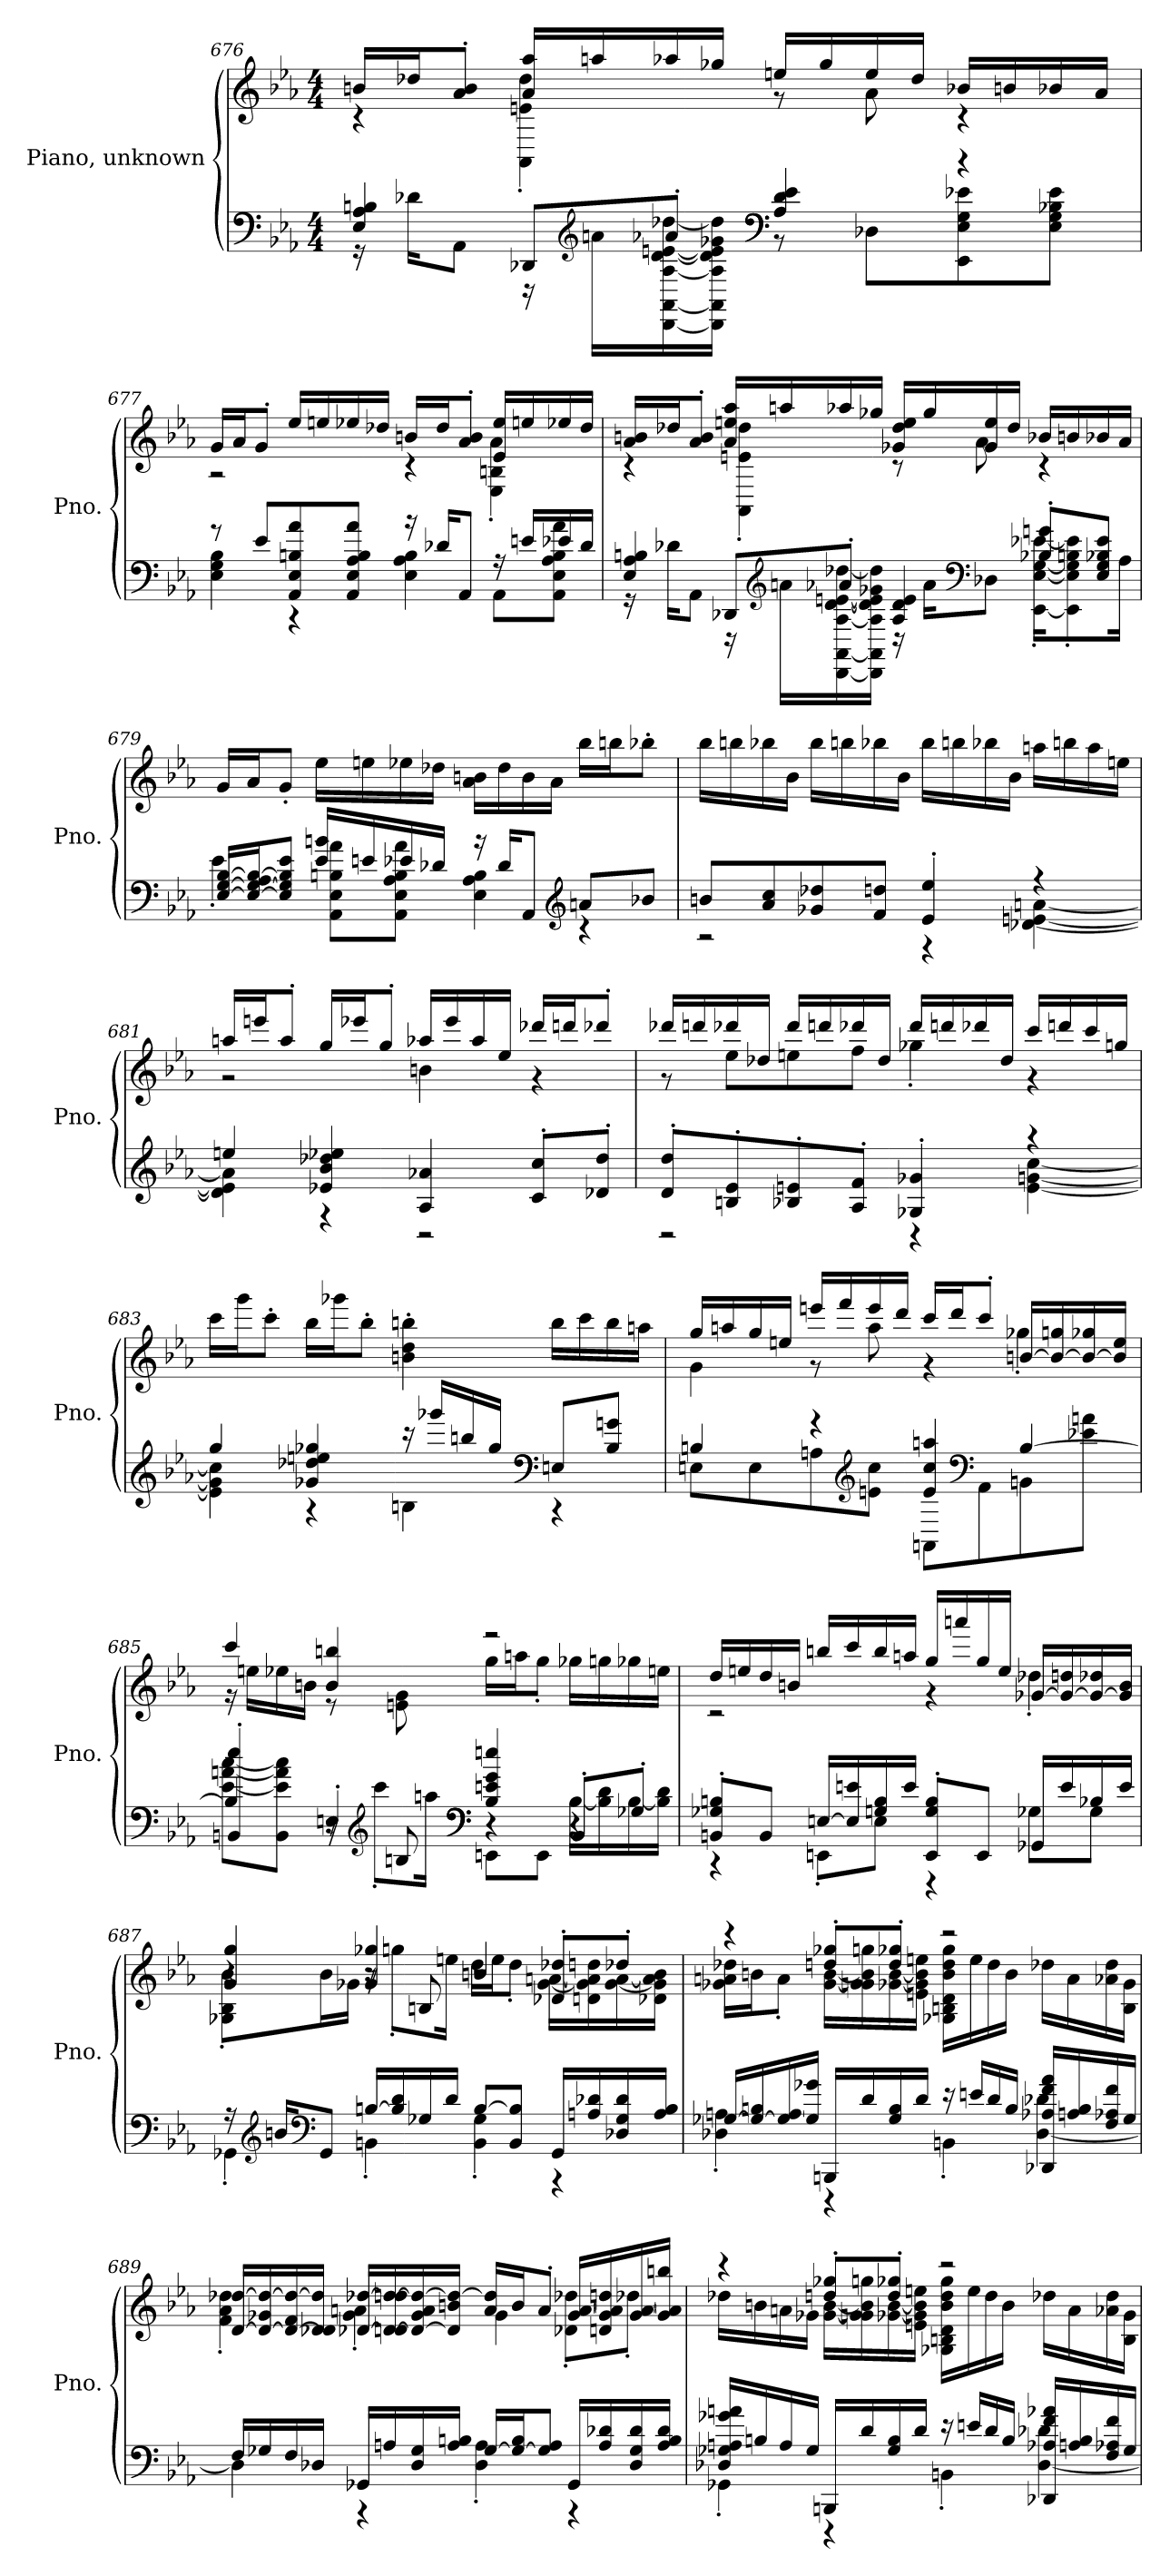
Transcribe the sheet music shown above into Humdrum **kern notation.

**kern	**kern
*part1	*part1
*staff2	*staff1
*I"Piano, unknown	*
*I'Pno.	*
!!LO:LB:g=z
*clefF4	*clefG2
*k[b-e-a-]	*k[b-e-a-]
*M4/4	*M4/4
=676	=676
*^	*^
4E-/ 4A-/ 4Bn/	16r	16bn/LL	4r
.	16d-X\KL	16dd-X/J	.
.	8AA-\J	8a-/' 8b/'J	.
8DD-X/L	16r	16a-/ 16aa-/LL	4AA-\' 4en\' 4dd-\'
*clefG2	*	*	*
.	16an\LL	16aan/	.
8a-X'/J	[16DD-\ [16AA-\ [16A-\ [16d-\ [16en\ [16dd-X\	16aa-X/	.
.	16DD-\] 16AA-\] 16A-\] 16d-\] 16e\] 16g-X\ 16dd-\]JJ	16gg-X/JJ	.
*clefF4	*	*	*
4A-/ 4d-/ 4e/	8r	16een/LL	8r
.	.	16gg-/	.
.	8D-X\L	16ee/	8a-\
.	.	16dd-/JJ	.
4r	8EE-\ 8E-\ 8G\ 8e-X\	16b-X/LL	4r
.	.	16bn/	.
.	8E-\ 8G\ 8B-X\ 8e-\J	16b-X/	.
.	.	16a-/JJ	.
!!LO:LB:g=z	!!
=677	=677	=677	=677
8r	4E-\ 4G\ 4B-\	16g/LL	2r
.	.	16a-/J	.
8e-/L	.	8g'/J	.
8AA-/ 8E-/ 8Bn/ 8a-/	4r	16ee-/LL	.
.	.	16een/	.
8AA-/ 8E-/ 8A-/ 8B/ 8a-/J	.	16ee-X/	.
.	.	16dd-X/JJ	.
16r	4E-\ 4A-\ 4B\	16bn/LL	4r
16d-X/KL	.	16dd-/J	.
8AA-/J	.	8a-/' 8b/'J	.
16r	8AA-\L	16e-/ 16ee-/LL	4E-\' 4Bn\' 4a-\'
16en/LL	.	16een/	.
16e-X/	8AA-\ 8E-\ 8A-\ 8B\ 8a-\J	16ee-X/	.
16d-/JJ	.	16dd-/JJ	.
!!LO:LB:g=z	!!
=678	=678	=678	=678
4E-/ 4A-/ 4Bn/	16r	16a-/ 16bn/LL	4r
.	16d-X\KL	16dd-X/J	.
.	8AA-\J	8a-/' 8b/'J	.
8DD-X/L	16r	16a-/ 16een/ 16aa-/LL	4AA-\' 4en\' 4dd-\'
*clefG2	*	*	*
.	16an\LL	16aan/	.
8a-X'/J	[16DD-\ [16AA-\ [16A-\ [16d-\ [16en\ [16dd-X\	16aa-X/	.
.	16DD-\] 16AA-\] 16A-\] 16d-\] 16e\] 16g-X\ 16dd-\]JJ	16gg-X/JJ	.
4A-/ 4d-/ 4e/	16r	16g-X/ 16dd-/ 16ee/LL	8r
.	16a-\KL	16gg-/	.
*clefF4	*	*	*
.	8D-X\J	16g-/ 16ee/	8a-\
.	.	16dd-/JJ	.
8B-X/' 8gn/'L	[16EE-\' [16E-\' [16G\' [16e-X\'KL	16b-X/LL	4r
.	8EE-\]' 8E-\]' 8G\]' 8Bn\' 8e-\]'	16bn/	.
8E-/ 8G/ 8B-X/ 8e-/J	.	16b-X/	.
.	16A-\Jk	16a-/JJ	.
*	*	*v	*v
!!LO:LB:g=z
=679	=679	=679
[16E-/ [16G/ [16B-/LL	4e-'\	16g/LL
16E-/_ 16G/_ 16A-/ 16B-/_J	.	16a-/J
8E-/] 8G/] 8B-/] 8e-/J	.	8g'/J
16e-/ 16bn/LL	8AA-\ 8E-\ 8Bn\ 8a-\L	16ee-\LL
16en/	.	16een\
16e-X/	8AA-\ 8E-\ 8A-\ 8B\ 8a-\J	16ee-X\
16d-X/JJ	.	16dd-X\JJ
16r	4E-\ 4A-\ 4B\	16a-\ 16bn\LL
16d-/KL	.	16dd-\
8AA-/J	.	16b\
.	.	16a-\JJ
*clefG2	*	*
8an/L	4r	16bb-\LL
.	.	16bbn\J
8b-X/J	.	8bb-X'\J
!!LO:PB:g=z
=680	=680	=680
8bn/L	2r	16bb-\LL
.	.	16bbn\
8a-/ 8cc/	.	16bb-X\
.	.	16b-\JJ
8g-X/ 8dd-X/	.	16bb-\LL
.	.	16bbn\
8f/ 8ddn/J	.	16bb-X\
.	.	16b-\JJ
4e-/' 4ee-/'	4r	16bb-\LL
.	.	16bbn\
.	.	16bb-X\
.	.	16b-\JJ
4r	[4d-X\ [4en\ [4an\	16aan\LL
.	.	16bbn\
.	.	16aa\
.	.	16een\JJ
=681	=681	=681
*	*	*^
4een/	4d-\] 4e\] 4a\]	16aan/LL	2r
.	.	16eeen/J	.
.	.	8aa'/J	.
4e-X/ 4b-/ 4dd-X/ 4ee-X/	4r	16gg/LL	.
.	.	16eee-X/J	.
.	.	8gg'/J	.
4A-/ 4a-X/	2r	16aa-X/LL	4bn\
.	.	16eee-/	.
.	.	16aa-/	.
.	.	16ee-/JJ	.
8c/' 8cc/'L	.	16ddd-X/LL	4r
.	.	16dddn/J	.
8d-X/' 8dd-/'J	.	8ddd-X'/J	.
!!LO:LB:g=z	!!
=682	=682	=682	=682
8d/' 8dd/'L	2r	16ddd-X/LL	8r
.	.	16dddn/	.
8Bn/' 8e-/'	.	16ddd-X/	8ee-\L
.	.	16dd-X/JJ	.
8B-X/' 8en/'	.	16ddd-/LL	8een\
.	.	16dddn/	.
8A-/' 8f/'J	.	16ddd-X/	8ff\J
.	.	16dd-/JJ	.
4G-X/' 4g-X/'	4r	16ddd-/LL	4gg-X'\
.	.	16dddn/	.
.	.	16ddd-X/	.
.	.	16dd-/JJ	.
4r	[4e\ [4gn\ [4cc\	16ccc/LL	4r
.	.	16dddn/	.
.	.	16ccc/	.
.	.	16ggn/JJ	.
*	*	*v	*v
!!LO:LB:g=z
=683	=683	=683
4gg/	4e\] 4g\] 4cc\]	16ccc\LL
.	.	16ggg\J
.	.	8ccc'\J
4g-X/ 4dd-X/ 4een/ 4gg-X/	4r	16bb-\LL
.	.	16ggg-X\J
.	.	8bb-'\J
16r	4Bn\	4bn\' 4dd\' 4bbn\'
16ggg-X/LL	.	.
16bbn/	.	.
16gg-/JJ	.	.
*clefF4	*	*
8En/L	4r	16bb\LL
.	.	16ccc\
8B/ 8gn/J	.	16bb\
.	.	16aan\JJ
!!LO:LB:g=z
=684	=684	=684
*	*	*^
4Bn/	8En\L	16gg/LL	4g\
.	.	16aan/	.
.	8E\	16gg/	.
.	.	16een/JJ	.
4r	8An\	16eeen/LL	8r
.	.	16fff/	.
*clefG2	*	*	*
.	8en\ 8cc\J	16eee/	8aa\
.	.	16ddd/JJ	.
4e/ 4cc/ 4aan/	8AAn\L	16ccc/LL	4r
.	.	16ddd/J	.
*clefF4	*	*	*
.	8AA\	8ccc'/J	.
[4B/	8BBn\	[16bn/LL	4gg-X'\
.	.	16b/_ 16ggn/	.
.	8e-X\ 8an\J	16b/_ 16gg-X/	.
.	.	16b/] 16ee/JJ	.
!!LO:LB:g=z	!!
=685	=685	=685	=685
*	*^	*	*
4B/]	[8e-\ [8an\ [8cc\L	4BBn/' 4ee-/'	4ccc/	16r
.	.	.	.	16een\LL
.	8BB\ 8e-\] 8a\] 8cc\]J	.	.	16ee-X\
.	.	.	.	16bn\JJ
8r	16r	4En'/	4b/ 4bbn/	8r
*clefG2	*	*	*	*
.	8ccc'\L	.	.	.
8Bn/	.	.	.	8en\ 8g\
.	16aan\Jk	.	.	.
*clefF4	*	*	*	*
4B/ 4en/ 4g/ 4een/	8EEn\L	4r	2r	16gg\LL
.	.	.	.	16aan\J
.	8EE\J	.	.	8gg'\J
4r	[16B\LL	8BB'/L	.	16gg-X\LL
.	16B\] 16d\	.	.	16ggn\
.	[16B\	8G-X'/J	.	16gg-X\
.	16B\] 16d\JJ	.	.	16een\JJ
*	*v	*v	*	*
!!LO:LB:g=z	!!
=686	=686	=686	=686
8BBn/' 8G-X/' 8Bn/'L	4r	16dd/LL	2r
.	.	16een/	.
8BB/J	.	16dd/	.
.	.	16bn/JJ	.
[16En/LL	8EEn'\L	16bbn/LL	.
16E/] 16en/	.	16ccc/	.
16Gn/ 16B/	8E\J	16bb/	.
16e/JJ	.	16aan/JJ	.
8EE/' 8G/' 8B/'L	4r	16gg/LL	4r
.	.	16aaan/	.
8EE/J	.	16gg/	.
.	.	16ee/JJ	.
16GG-X/LL	8G-X\L	[16g-X/LL	4dd-X'\
16e/	.	16g-/_ 16ddn/	.
16B-X/	8G-\J	16g-/_ 16dd-X/	.
16e/JJ	.	16g-/] 16b/JJ	.
!!LO:PB:g=z
=687	=687	=687	=687
*	*	*	*^
16r	4GG-X'\	4g/ 4gg/	8G-X\' 8B-\' 8b-\'L	4r
*clefG2	*	*	*	*
16bn/KL	.	.	.	.
*clefF4	*	*	*	*
8GG-/J	.	.	16b-\L	.
.	.	.	16g-X\JJ	.
[16Bn/LL	4BBn'\	4g-/ 4gg-X/	16r	8r
16B/] 16d/	.	.	8ggn'\L	.
16G-X/	.	.	.	8Bn/
16d/JJ	.	.	16een\Jk	.
[8B/L	4BB\' 4G-\'	4bn/	16dd\LL	2r
.	.	.	16ee\J	.
8BB/ 8B/]J	.	.	8dd'\J	.
16GG-/LL	4r	8d-X/' 8dd-X/'L	[16g-\ [16an\LL	.
16An/ 16d-X/	.	.	16dn\ 16g-\] 16a\] 16ddn\	.
16D-X/ 16G-/ 16d-/	.	8dd-X'/J	[16g-\ [16a\	.
16A/ 16B/JJ	.	.	16d-X\ 16g-\] 16a\] 16b\JJ	.
*	*	*	*v	*v
!!LO:LB:g=z
=688	=688	=688	=688
[16G-X/LL	4D-X\' 4An\'	4r	16g-X\ 16an\ 16dd-X\LL
16G-/_ 16Bn/	.	.	16bn\J
16G-/_ 16A/	.	.	8a'\J
16G-/] 16g-X/JJ	.	.	.
16BBBn/LL	4r	8ddn/' 8gg-X/'L	[16g-\ [16b\LL
16d/	.	.	16g-\] 16gn\ 16b\] 16ggn\
16G-/ 16B/	.	8dd/' 8gg-X/'J	[16g-X\ [16b\
16d/JJ	.	.	16en\ 16g-\] 16b\] 16een\JJ
16r	4BBn'\	2r	16G-X\ 16Bn\ 16d\ 16b\ 16dd\ 16gg-\LL
16en/LL	.	.	16ee\
16d/	.	.	16dd\
16B/JJ	.	.	16b\JJ
16DD-X/ 16A-X/ 16f/ 16a-/LL	[4D-\ 4d-X\	.	16dd-X\LL
16An/ 16B/	.	.	16a\
16F/ 16A-X/ 16f/	.	.	16a-X\ 16dd-\
16G-/JJ	.	.	16B\ 16g-\JJ
!!LO:LB:g=z	!!
=689	=689	=689	=689
16F/LL	4D-\]	[16d/ [16dd/LL	4f\' 4a-\' 4dd-X\'
16G-X/	.	16d/_ 16g-X/ 16dd/_	.
16F/	.	16d/_ 16f/ 16dd/_	.
16D-X/JJ	.	16d-X/ 16d/] 16dd/]JJ	.
16GG-X/LL	4r	[16d-X/ [16dd-X/LL	4g-\' 4an\'
16An/	.	16d-/_ 16dn/ 16dd-/_ 16ddn/	.
16D-/ 16G-/	.	16d-/_ 16g-/ 16a/ 16dd-/_	.
16A/ 16Bn/JJ	.	16d-/] 16bn/ 16dd-/_JJ	.
[16G-/LL	4D-\' 4A\'	16a/ 16dd-/]LL	4g-\
16G-/_ 16B/J	.	16b/J	.
8G-/] 8A/J	.	8a'/J	.
16GG-/LL	4r	[16g-/ [16a/LL	8d-X\' 8dd-X\'L
16A/ 16d-X/	.	16dn/ 16g-/] 16a/] 16ddn/	.
16D-/ 16G-/ 16d-/	.	[16g-/ [16a/	8dd-X'\J
16A/ 16B/ 16d-/JJ	.	16g-/] 16a/] 16bbn/JJ	.
!!LO:LB:g=z	!!
=690	=690	=690	=690
16D-X/ 16G-X/ 16An/ 16g-X/ 16an/LL	4GG-X'\	4r	16dd-X\LL
16Bn/	.	.	16bn\
16A/	.	.	16an\
16G-/JJ	.	.	16g-X\JJ
16BBBn/LL	4r	8ddn/' 8gg-X/'L	[16g-\ [16b\LL
16d/	.	.	16g-\] 16gn\ 16b\] 16ggn\
16G-/ 16B/	.	8dd/' 8gg-X/'J	[16g-X\ [16b\
16d/JJ	.	.	16en\ 16g-\] 16b\] 16een\JJ
16r	4BBn'\	2r	16G-X\ 16Bn\ 16d\ 16b\ 16dd\ 16gg-\LL
16en/LL	.	.	16ee\
16d/	.	.	16dd\
16B/JJ	.	.	16b\JJ
16DD-X/ 16A-X/ 16f/ 16a-X/LL	[4D-\ 4d-X\	.	16dd-X\LL
16An/ 16B/	.	.	16a\
16F/ 16A-X/ 16f/	.	.	16a-X\ 16dd-\
16G-/JJ	.	.	16B\ 16g-\JJ
*v	*v	*	*
*	*v	*v
=	=
*-	*-
